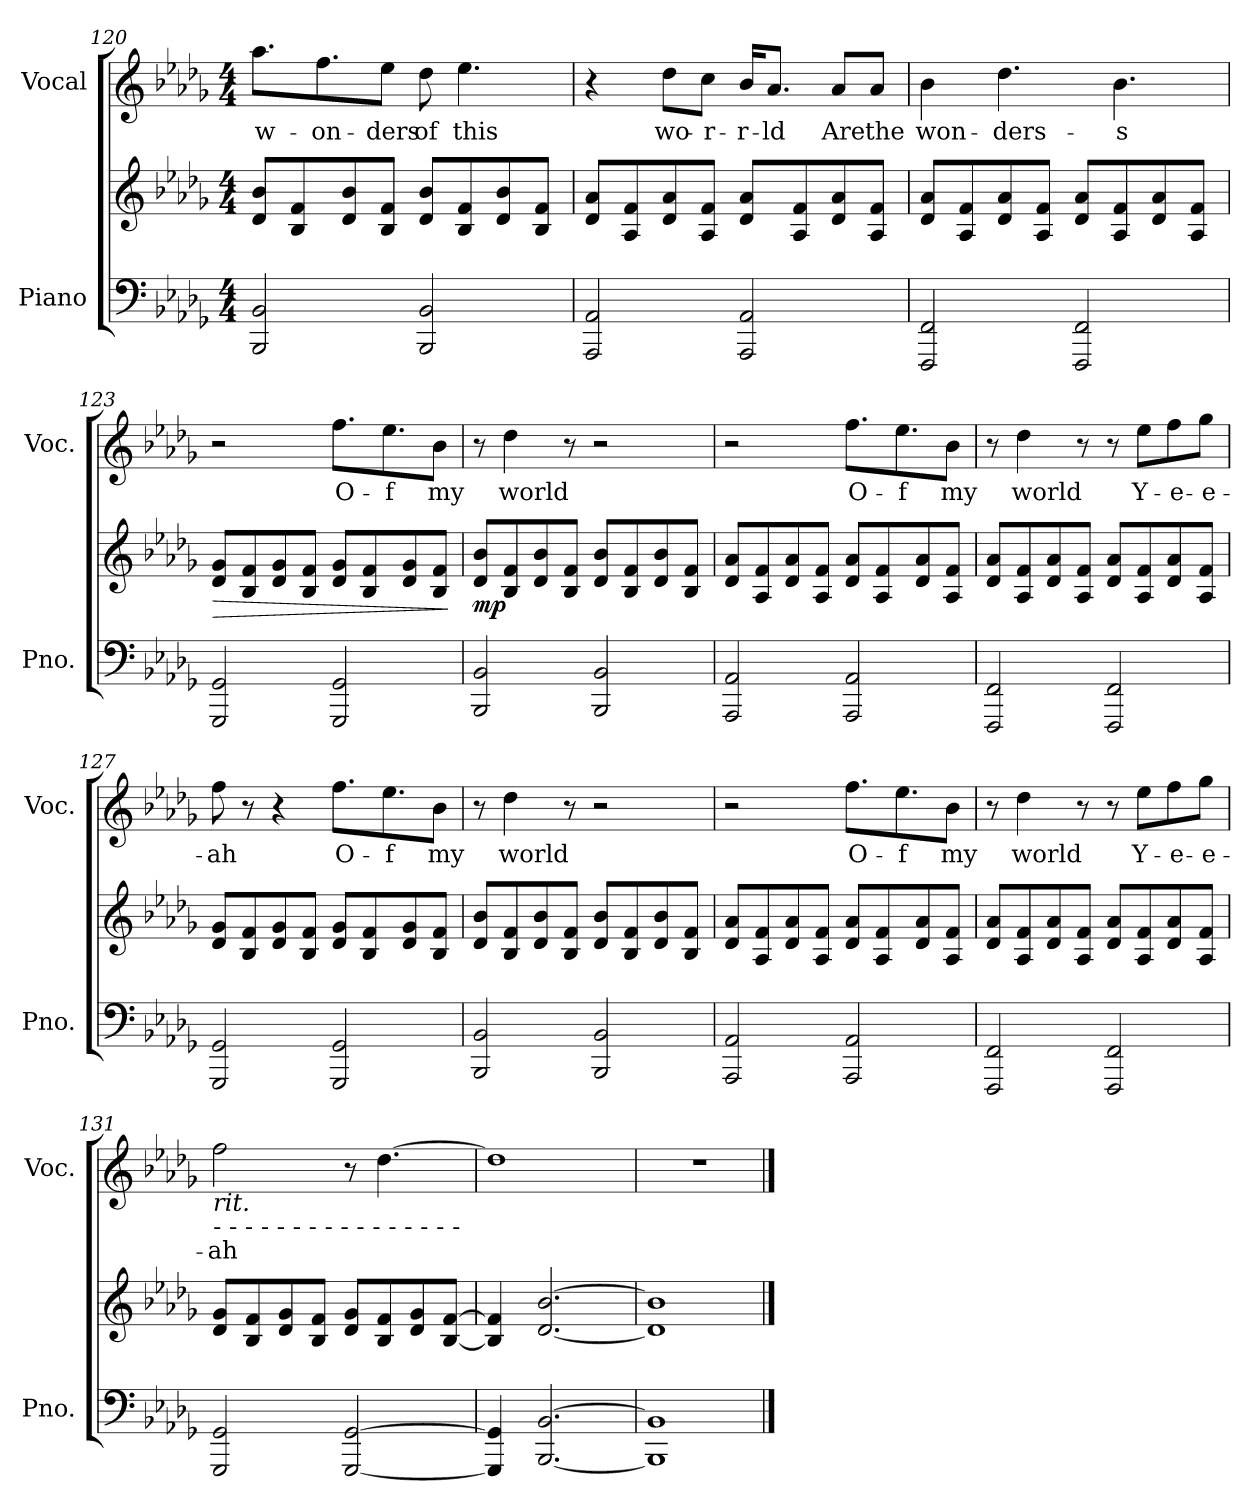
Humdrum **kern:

**kern	**text	**text	**kern	**dynam	**kern	**text
*part2	*part2	*part2	*part2	*part2	*part1	*part1
*staff3	*staff3	*staff3	*staff2	*staff2/3	*staff1	*staff1
*I"Piano	*	*	*	*	*I"Vocal	*
*I'Pno.	*	*	*	*	*I'Voc.	*
*clefF4	*	*	*clefG2	*	*clefG2	*
*k[b-e-a-d-g-]	*	*	*k[b-e-a-d-g-]	*	*k[b-e-a-d-g-]	*
*M4/4	*	*	*M4/4	*	*M4/4	*
=120	=120	=120	=120	=120	=120	=120
2BBB-/ 2BB-/	.	.	8d-/ 8b-/L	.	8.aa-\L	w-
.	.	.	8B-/ 8f/	.	.	.
.	.	.	.	.	8.ff\	-on-
.	.	.	8d-/ 8b-/	.	.	.
.	.	.	8B-/ 8f/J	.	8ee-\J	-ders
2BBB-/ 2BB-/	.	.	8d-/ 8b-/L	.	8dd-\	of
.	.	.	8B-/ 8f/	.	4.ee-\	this
.	.	.	8d-/ 8b-/	.	.	.
.	.	.	8B-/ 8f/J	.	.	.
=121	=121	=121	=121	=121	=121	=121
2AAA-/ 2AA-/	.	.	8d-/ 8a-/L	.	4r	.
.	.	.	8A-/ 8f/	.	.	.
.	.	.	8d-/ 8a-/	.	8dd-\L	wo-
.	.	.	8A-/ 8f/J	.	8cc\J	-r-
2AAA-/ 2AA-/	.	.	8d-/ 8a-/L	.	16b-/KL	-r-
.	.	.	.	.	8.a-/J	-ld
.	.	.	8A-/ 8f/	.	.	.
.	.	.	8d-/ 8a-/	.	8a-/L	Are
.	.	.	8A-/ 8f/J	.	8a-/J	the
=122	=122	=122	=122	=122	=122	=122
2FFF/ 2FF/	.	.	8d-/ 8a-/L	.	4b-\	won-
.	.	.	8A-/ 8f/	.	.	.
.	.	.	8d-/ 8a-/	.	4.dd-\	-ders-
.	.	.	8A-/ 8f/J	.	.	.
2FFF/ 2FF/	.	.	8d-/ 8a-/L	.	.	.
.	.	.	8A-/ 8f/	.	4.b-\	-s
.	.	.	8d-/ 8a-/	.	.	.
.	.	.	8A-/ 8f/J	.	.	.
!!LO:PB:g=z
=123	=123	=123	=123	=123	=123	=123
!	!	!	!	!LO:HP:b	!	!
2GGG-/ 2GG-/	.	.	8d-/ 8g-/L	>	2r	.
.	.	.	8B-/ 8f/	.	.	.
.	.	.	8d-/ 8g-/	.	.	.
.	.	.	8B-/ 8f/J	.	.	.
2GGG-/ 2GG-/	.	.	8d-/ 8g-/L	.	8.ff\L	O-
.	.	.	8B-/ 8f/	.	.	.
.	.	.	.	.	8.ee-\	-f
.	.	.	8d-/ 8g-/	.	.	.
.	.	.	8B-/ 8f/J	.	8b-\J	my
.	.	.	.	]	.	.
=124	=124	=124	=124	=124	=124	=124
!	!	!	!	!LO:DY:b	!	!
2BBB-/ 2BB-/	.	.	8d-/ 8b-/L	mp	8r	.
.	.	.	8B-/ 8f/	.	4dd-\	world
.	.	.	8d-/ 8b-/	.	.	.
.	.	.	8B-/ 8f/J	.	8r	.
2BBB-/ 2BB-/	.	.	8d-/ 8b-/L	.	2r	.
.	.	.	8B-/ 8f/	.	.	.
.	.	.	8d-/ 8b-/	.	.	.
.	.	.	8B-/ 8f/J	.	.	.
=125	=125	=125	=125	=125	=125	=125
2AAA-/ 2AA-/	.	.	8d-/ 8a-/L	.	2r	.
.	.	.	8A-/ 8f/	.	.	.
.	.	.	8d-/ 8a-/	.	.	.
.	.	.	8A-/ 8f/J	.	.	.
2AAA-/ 2AA-/	.	.	8d-/ 8a-/L	.	8.ff\L	O-
.	.	.	8A-/ 8f/	.	.	.
.	.	.	.	.	8.ee-\	-f
.	.	.	8d-/ 8a-/	.	.	.
.	.	.	8A-/ 8f/J	.	8b-\J	my
=126	=126	=126	=126	=126	=126	=126
2FFF/ 2FF/	.	.	8d-/ 8a-/L	.	8r	.
.	.	.	8A-/ 8f/	.	4dd-\	world
.	.	.	8d-/ 8a-/	.	.	.
.	.	.	8A-/ 8f/J	.	8r	.
2FFF/ 2FF/	.	.	8d-/ 8a-/L	.	8r	.
.	.	.	8A-/ 8f/	.	8ee-\L	Y-
.	.	.	8d-/ 8a-/	.	8ff\	-e-
.	.	.	8A-/ 8f/J	.	8gg-\J	-e-
!!LO:LB:g=z
=127	=127	=127	=127	=127	=127	=127
2GGG-/ 2GG-/	.	.	8d-/ 8g-/L	.	8ff\	-ah
.	.	.	8B-/ 8f/	.	8r	.
.	.	.	8d-/ 8g-/	.	4r	.
.	.	.	8B-/ 8f/J	.	.	.
2GGG-/ 2GG-/	.	.	8d-/ 8g-/L	.	8.ff\L	O-
.	.	.	8B-/ 8f/	.	.	.
.	.	.	.	.	8.ee-\	-f
.	.	.	8d-/ 8g-/	.	.	.
.	.	.	8B-/ 8f/J	.	8b-\J	my
=128	=128	=128	=128	=128	=128	=128
2BBB-/ 2BB-/	.	.	8d-/ 8b-/L	.	8r	.
.	.	.	8B-/ 8f/	.	4dd-\	world
.	.	.	8d-/ 8b-/	.	.	.
.	.	.	8B-/ 8f/J	.	8r	.
2BBB-/ 2BB-/	.	.	8d-/ 8b-/L	.	2r	.
.	.	.	8B-/ 8f/	.	.	.
.	.	.	8d-/ 8b-/	.	.	.
.	.	.	8B-/ 8f/J	.	.	.
=129	=129	=129	=129	=129	=129	=129
2AAA-/ 2AA-/	.	.	8d-/ 8a-/L	.	2r	.
.	.	.	8A-/ 8f/	.	.	.
.	.	.	8d-/ 8a-/	.	.	.
.	.	.	8A-/ 8f/J	.	.	.
2AAA-/ 2AA-/	.	.	8d-/ 8a-/L	.	8.ff\L	O-
.	.	.	8A-/ 8f/	.	.	.
.	.	.	.	.	8.ee-\	-f
.	.	.	8d-/ 8a-/	.	.	.
.	.	.	8A-/ 8f/J	.	8b-\J	my
=130	=130	=130	=130	=130	=130	=130
2FFF/ 2FF/	.	.	8d-/ 8a-/L	.	8r	.
.	.	.	8A-/ 8f/	.	4dd-\	world
.	.	.	8d-/ 8a-/	.	.	.
.	.	.	8A-/ 8f/J	.	8r	.
2FFF/ 2FF/	.	.	8d-/ 8a-/L	.	8r	.
.	.	.	8A-/ 8f/	.	8ee-\L	Y-
.	.	.	8d-/ 8a-/	.	8ff\	-e-
.	.	.	8A-/ 8f/J	.	8gg-\J	-e-
!!LO:LB:g=z
=131	=131	=131	=131	=131	=131	=131
*	*	*	*	*	*MM110	*
!	!	!	!	!	!LO:TX:b:i:t=rit.	!
!	!	!	!	!	!LO:TX:b:t=- - - - - - - - - - - - - - - -	!
2GGG-/ 2GG-/	.	.	8d-/ 8g-/L	.	2ff\	-ah
.	.	.	8B-/ 8f/	.	.	.
.	.	.	8d-/ 8g-/	.	.	.
.	.	.	8B-/ 8f/J	.	.	.
*	*	*	*	*	*MM80	*
[2GGG-/ [2GG-/	.	.	8d-/ 8g-/L	.	8r	.
.	.	.	8B-/ 8f/	.	[4.dd-\	.
.	.	.	8d-/ 8g-/	.	.	.
.	.	.	[8B-/ [8f/J	.	.	.
=132	=132	=132	=132	=132	=132	=132
4GGG-/] 4GG-/]	.	.	4B-/] 4f/]	.	1dd-]	.
[2.BBB-/ [2.BB-/	.	.	[2.d-/ [2.b-/	.	.	.
=133	=133	=133	=133	=133	=133	=133
1BBB-] 1BB-]	.	.	1d-] 1b-]	.	1r	.
==	==	==	==	==	==	==
*-	*-	*-	*-	*-	*-	*-
